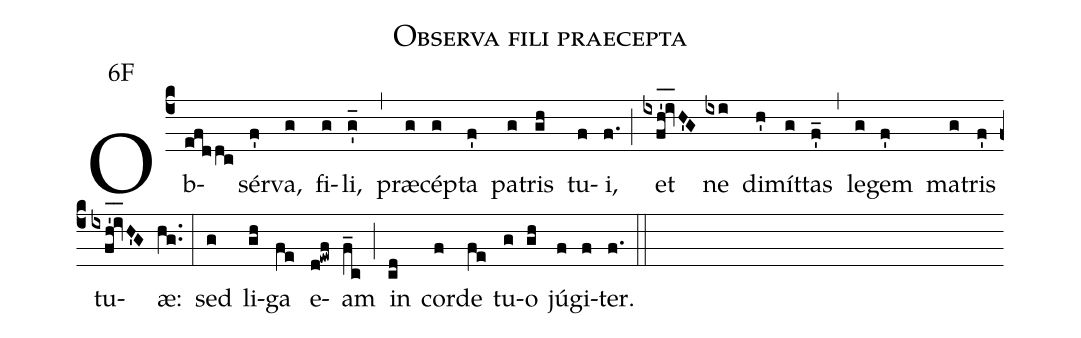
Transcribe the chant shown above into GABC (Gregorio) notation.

name:Observa fili praecepta;
office-part:Antiphona;
mode:6;
annotation:6F;
%%
(c4) Ob(efddc)sér(f')va,(g) fi(g)li,(g'_) (,) præ(g)cép(g)ta(f') pa(g)tris(gh) tu(f)i,(f.) (;) et(ixfh'_!iv_H'G) ne(ixi) di(h')mít(g)tas(f'_) (,) le(g)gem(f') ma(g)tris(f') tu(ixfh'_!iv_H'G)æ:(hg..) (:) sed(g) li(gh)ga(fe) e(d!ewf)am(f_c) (;) in(cd) cor(f)de(fe) tu(g)o(gh) jú(f)gi(f)ter.(f.) (::)
